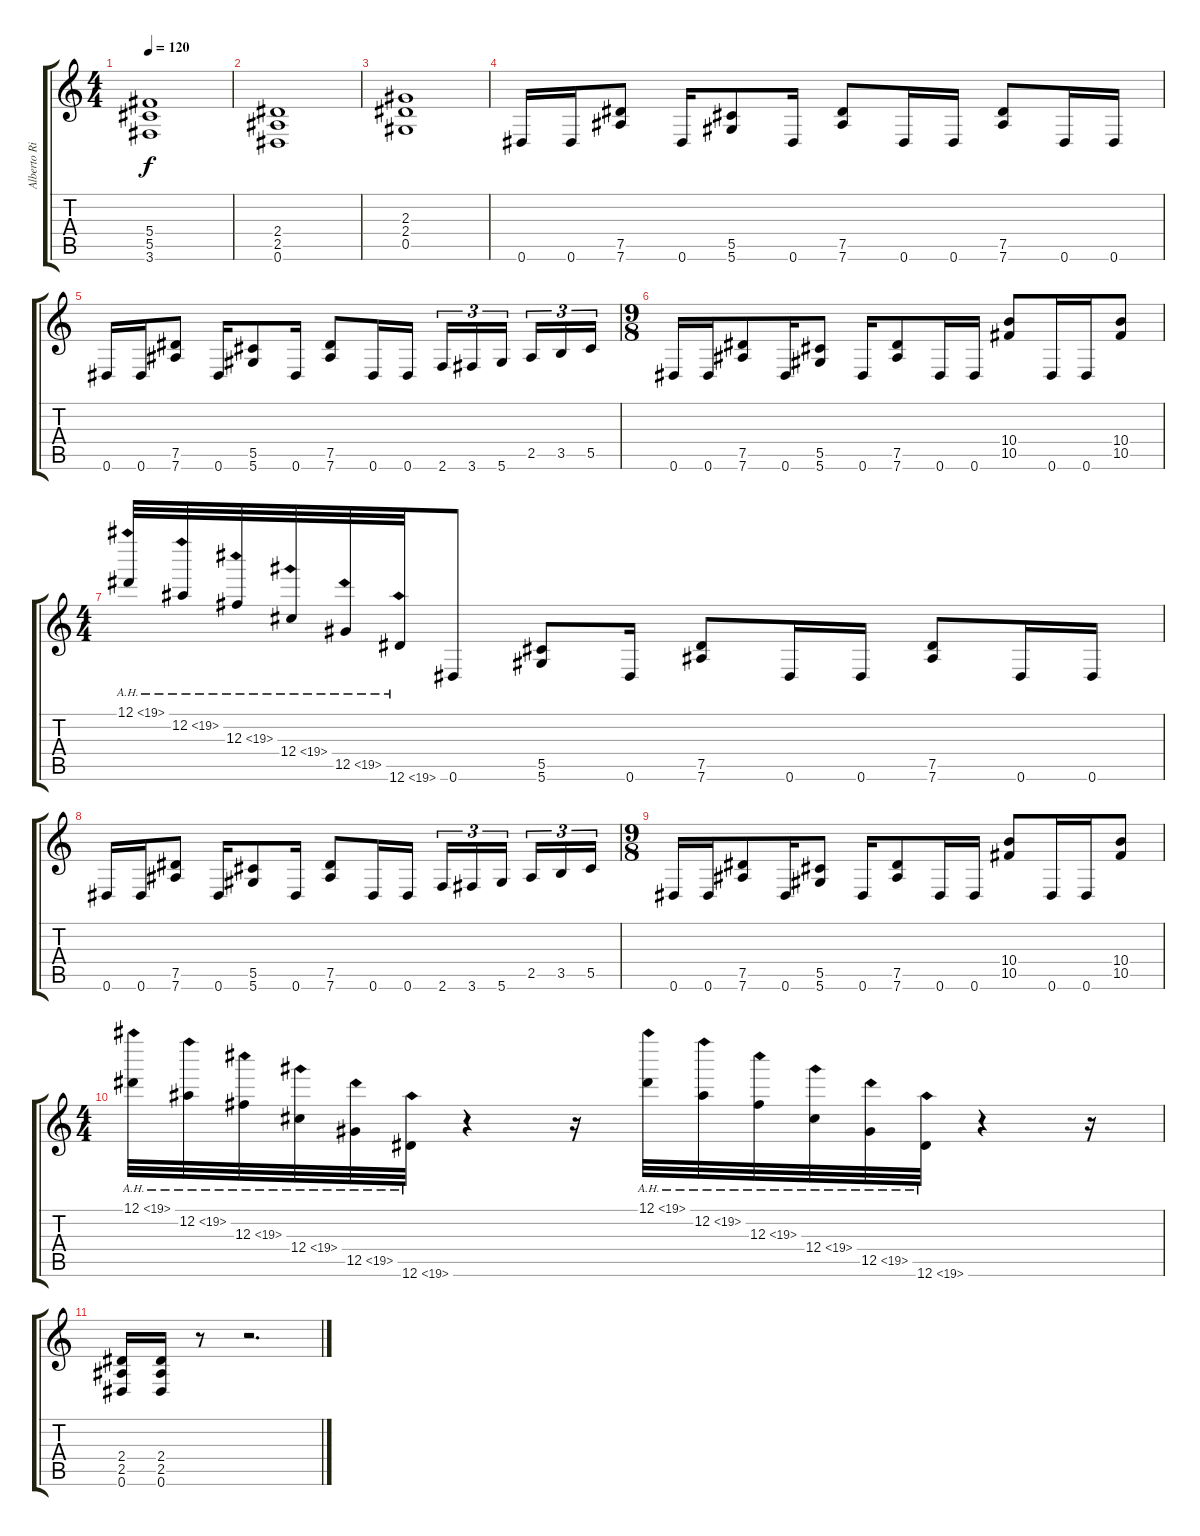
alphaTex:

\track ("Alberto Rionda" "Alberto Ri") {instrument distortionguitar}
\staff {score tabs}
\tuning (Eb4 Bb3 Gb3 Db3 Ab2 Eb2) {hide}
\ts (4 4)
\tempo 120
\clef g2
\ks c
(5.4 5.5 3.6).1{dy f} |
(2.4 2.5 0.6).1 |
(2.3 2.4 0.5).1 |
0.6.16 0.6.16 (7.5 7.6).8 0.6.16 (5.5 5.6).8 0.6.16 (7.5 7.6).8 0.6.16 0.6.16 (7.5 7.6).8 0.6.16 0.6.16 |
0.6.16 0.6.16 (7.5 7.6).8 0.6.16 (5.5 5.6).8 0.6.16 (7.5 7.6).8 0.6.16 0.6.16 2.6.16{tu (3 2)} 3.6.16{tu (3 2)} 5.6.16{tu (3 2)} 2.5.16{tu (3 2)} 3.5.16{tu (3 2)} 5.5.16{tu (3 2)} |
\ts (9 8)
0.6.16 0.6.16 (7.5 7.6).8 0.6.16 (5.5 5.6).8 0.6.16 (7.5 7.6).8 0.6.16 0.6.16 (10.4 10.5).8 0.6.16 0.6.16 (10.4 10.5).8 |
\ts (4 4)
12.1{ah 7}.32 12.2{ah 7}.32 12.3{ah 7}.32 12.4{ah 7}.32 12.5{ah 7}.32 12.6{ah 7}.32 0.6.8 (5.5 5.6).8 0.6.16 (7.5 7.6).8 0.6.16 0.6.16 (7.5 7.6).8 0.6.16 0.6.16 |
0.6.16 0.6.16 (7.5 7.6).8 0.6.16 (5.5 5.6).8 0.6.16 (7.5 7.6).8 0.6.16 0.6.16 2.6.16{tu (3 2)} 3.6.16{tu (3 2)} 5.6.16{tu (3 2)} 2.5.16{tu (3 2)} 3.5.16{tu (3 2)} 5.5.16{tu (3 2)} |
\ts (9 8)
0.6.16 0.6.16 (7.5 7.6).8 0.6.16 (5.5 5.6).8 0.6.16 (7.5 7.6).8 0.6.16 0.6.16 (10.4 10.5).8 0.6.16 0.6.16 (10.4 10.5).8 |
\ts (4 4)
12.1{ah 7}.32 12.2{ah 7}.32 12.3{ah 7}.32 12.4{ah 7}.32 12.5{ah 7}.32 12.6{ah 7}.32 r.4 r.16 12.1{ah 7}.32 12.2{ah 7}.32 12.3{ah 7}.32 12.4{ah 7}.32 12.5{ah 7}.32 12.6{ah 7}.32 r.4 r.16 |
(2.4 2.5 0.6).16 (2.4 2.5 0.6).16 r.8 r.2{d}
